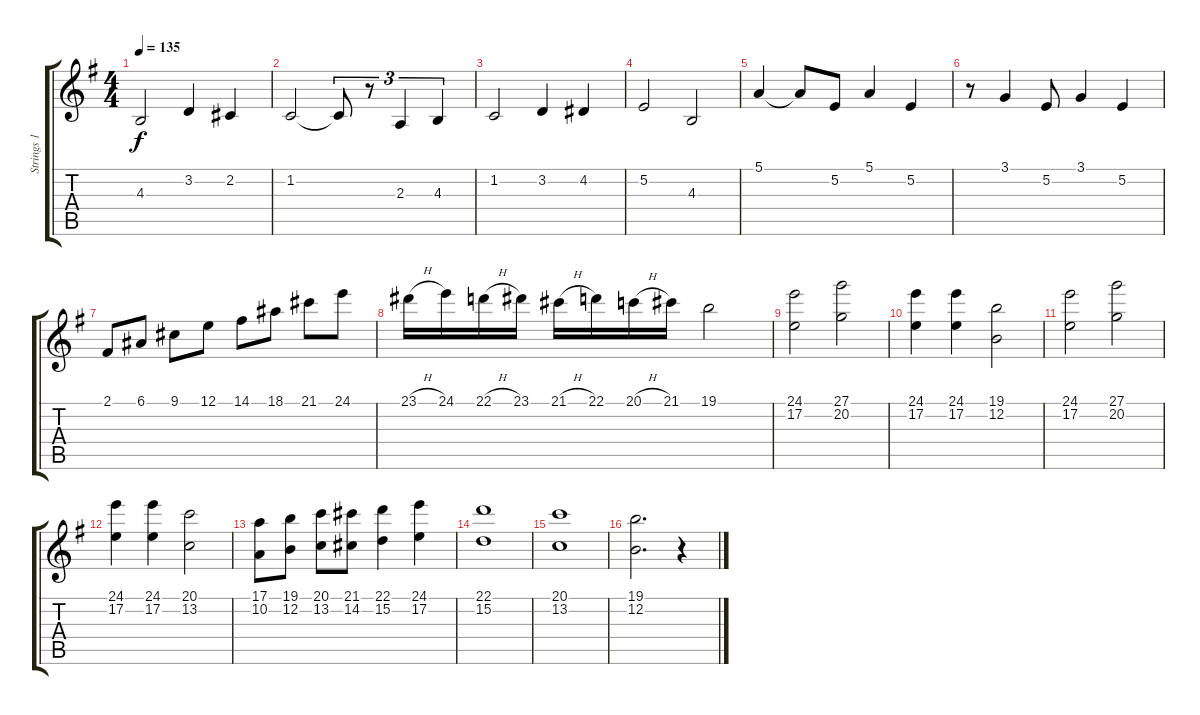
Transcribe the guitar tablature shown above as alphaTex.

\track ("Strings 1" "Strings 1") {instrument stringensemble1}
\staff {score tabs}
\tuning (E4 B3 G3 D3 A2 E2) {hide}
\ts (4 4)
\tempo 135
\clef g2
\ks eminor
4.3.2{dy f} 3.2.4 2.2.4 |
1.2.2 1.2{t}.8{tu (3 2)} r.8{tu (3 2)} 2.3.4{tu (3 2)} 4.3.4{tu (3 2)} |
1.2.2 3.2.4 4.2.4 |
5.2.2 4.3.2 |
5.1.4 5.1{t}.8 5.2.8 5.1.4 5.2.4 |
r.8 3.1.4 5.2.8 3.1.4 5.2.4 |
2.1.8 6.1.8 9.1.8 12.1.8 14.1.8 18.1.8 21.1.8 24.1.8 |
23.1{h}.16 24.1.16 22.1{h}.16 23.1.16 21.1{h}.16 22.1.16 20.1{h}.16 21.1.16 19.1.2 |
(24.1 17.2).2 (27.1 20.2).2 |
(24.1 17.2).4 (24.1 17.2).4 (19.1 12.2).2 |
(24.1 17.2).2 (27.1 20.2).2 |
(24.1 17.2).4 (24.1 17.2).4 (20.1 13.2).2 |
(17.1 10.2).8 (19.1 12.2).8 (20.1 13.2).8 (21.1 14.2).8 (22.1 15.2).4 (24.1 17.2).4 |
(22.1 15.2).1 |
(20.1 13.2).1 |
(19.1 12.2).2{d} r.4
